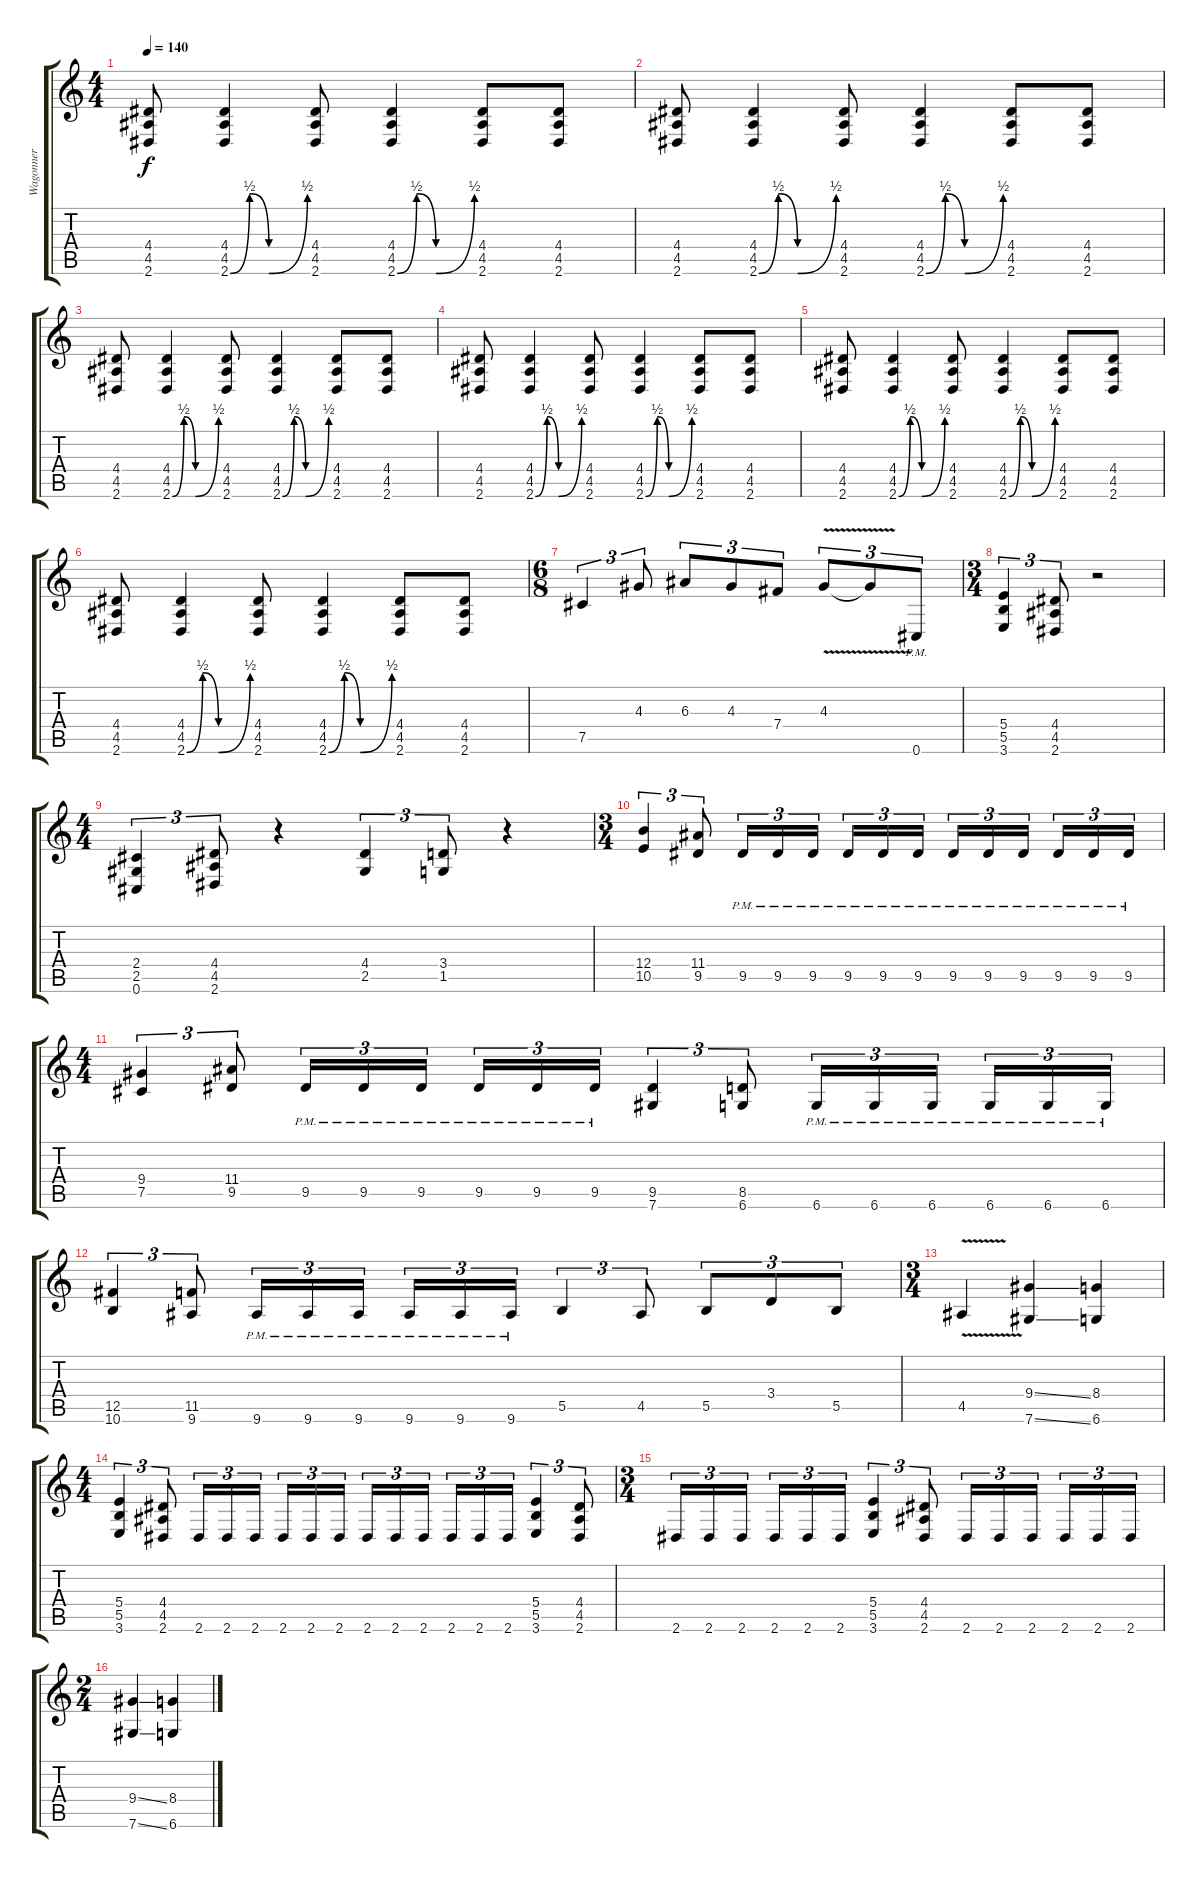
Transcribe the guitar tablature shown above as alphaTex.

\track ("Wagonner" "Wagonner") {instrument distortionguitar}
\staff {score tabs}
\tuning (Db4 Ab3 E3 B2 Gb2 Db2) {hide}
\ts (4 4)
\tempo 140
\clef g2
\ks c
(4.4 4.5 2.6).8{dy f} (4.4 4.5 2.6{be (custom 0 0 15 2 30 0 60 2)}).4 (4.4 4.5 2.6).8 (4.4 4.5 2.6{be (custom 0 0 15 2 30 0 60 2)}).4 (4.4 4.5 2.6).8 (4.4 4.5 2.6).8 |
(4.4 4.5 2.6).8 (4.4 4.5 2.6{be (custom 0 0 15 2 30 0 60 2)}).4 (4.4 4.5 2.6).8 (4.4 4.5 2.6{be (custom 0 0 15 2 30 0 60 2)}).4 (4.4 4.5 2.6).8 (4.4 4.5 2.6).8 |
(4.4 4.5 2.6).8 (4.4 4.5 2.6{be (custom 0 0 15 2 30 0 60 2)}).4 (4.4 4.5 2.6).8 (4.4 4.5 2.6{be (custom 0 0 15 2 30 0 60 2)}).4 (4.4 4.5 2.6).8 (4.4 4.5 2.6).8 |
(4.4 4.5 2.6).8 (4.4 4.5 2.6{be (custom 0 0 15 2 30 0 60 2)}).4 (4.4 4.5 2.6).8 (4.4 4.5 2.6{be (custom 0 0 15 2 30 0 60 2)}).4 (4.4 4.5 2.6).8 (4.4 4.5 2.6).8 |
(4.4 4.5 2.6).8 (4.4 4.5 2.6{be (custom 0 0 15 2 30 0 60 2)}).4 (4.4 4.5 2.6).8 (4.4 4.5 2.6{be (custom 0 0 15 2 30 0 60 2)}).4 (4.4 4.5 2.6).8 (4.4 4.5 2.6).8 |
(4.4 4.5 2.6).8 (4.4 4.5 2.6{be (custom 0 0 15 2 30 0 60 2)}).4 (4.4 4.5 2.6).8 (4.4 4.5 2.6{be (custom 0 0 15 2 30 0 60 2)}).4 (4.4 4.5 2.6).8 (4.4 4.5 2.6).8 |
\ts (6 8)
7.5.4{tu (3 2)} 4.3.8{tu (3 2)} 6.3.8{tu (3 2)} 4.3.8{tu (3 2)} 7.4.8{tu (3 2)} 4.3{v}.8{tu (3 2)} 4.3{t}.8{tu (3 2)} 0.6{pm}.8{tu (3 2)} |
\ts (3 4)
(5.4 5.5 3.6).4{tu (3 2)} (4.4 4.5 2.6).8{tu (3 2)} r.2 |
\ts (4 4)
(2.4 2.5 0.6).4{tu (3 2)} (4.4 4.5 2.6).8{tu (3 2)} r.4 (4.4 2.5).4{tu (3 2)} (3.4 1.5).8{tu (3 2)} r.4 |
\ts (3 4)
(12.4 10.5).4{tu (3 2)} (11.4 9.5).8{tu (3 2)} 9.5{pm}.16{tu (3 2)} 9.5{pm}.16{tu (3 2)} 9.5{pm}.16{tu (3 2) beam splitsecondary} 9.5{pm}.16{tu (3 2)} 9.5{pm}.16{tu (3 2)} 9.5{pm}.16{tu (3 2)} 9.5{pm}.16{tu (3 2)} 9.5{pm}.16{tu (3 2)} 9.5{pm}.16{tu (3 2) beam splitsecondary} 9.5{pm}.16{tu (3 2)} 9.5{pm}.16{tu (3 2)} 9.5{pm}.16{tu (3 2)} |
\ts (4 4)
(9.4 7.5).4{tu (3 2)} (11.4 9.5).8{tu (3 2)} 9.5{pm}.16{tu (3 2)} 9.5{pm}.16{tu (3 2)} 9.5{pm}.16{tu (3 2) beam splitsecondary} 9.5{pm}.16{tu (3 2)} 9.5{pm}.16{tu (3 2)} 9.5{pm}.16{tu (3 2)} (9.5 7.6).4{tu (3 2)} (8.5 6.6).8{tu (3 2)} 6.6{pm}.16{tu (3 2)} 6.6{pm}.16{tu (3 2)} 6.6{pm}.16{tu (3 2) beam splitsecondary} 6.6{pm}.16{tu (3 2)} 6.6{pm}.16{tu (3 2)} 6.6{pm}.16{tu (3 2)} |
(12.5 10.6).4{tu (3 2)} (11.5 9.6).8{tu (3 2)} 9.6{pm}.16{tu (3 2)} 9.6{pm}.16{tu (3 2)} 9.6{pm}.16{tu (3 2) beam splitsecondary} 9.6{pm}.16{tu (3 2)} 9.6{pm}.16{tu (3 2)} 9.6{pm}.16{tu (3 2)} 5.5.4{tu (3 2)} 4.5.8{tu (3 2)} 5.5.8{tu (3 2)} 3.4.8{tu (3 2)} 5.5.8{tu (3 2)} |
\ts (3 4)
4.5{v}.4 (9.4{ss} 7.6{ss}).4 (8.4 6.6).4 |
\ts (4 4)
(5.4 5.5 3.6).4{tu (3 2)} (4.4 4.5 2.6).8{tu (3 2)} 2.6.16{tu (3 2)} 2.6.16{tu (3 2)} 2.6.16{tu (3 2) beam splitsecondary} 2.6.16{tu (3 2)} 2.6.16{tu (3 2)} 2.6.16{tu (3 2)} 2.6.16{tu (3 2)} 2.6.16{tu (3 2)} 2.6.16{tu (3 2) beam splitsecondary} 2.6.16{tu (3 2)} 2.6.16{tu (3 2)} 2.6.16{tu (3 2)} (5.4 5.5 3.6).4{tu (3 2)} (4.4 4.5 2.6).8{tu (3 2)} |
\ts (3 4)
2.6.16{tu (3 2)} 2.6.16{tu (3 2)} 2.6.16{tu (3 2) beam splitsecondary} 2.6.16{tu (3 2)} 2.6.16{tu (3 2)} 2.6.16{tu (3 2)} (5.4 5.5 3.6).4{tu (3 2)} (4.4 4.5 2.6).8{tu (3 2)} 2.6.16{tu (3 2)} 2.6.16{tu (3 2)} 2.6.16{tu (3 2) beam splitsecondary} 2.6.16{tu (3 2)} 2.6.16{tu (3 2)} 2.6.16{tu (3 2)} |
\ts (2 4)
(9.4{ss} 7.6{ss}).4 (8.4 6.6).4
